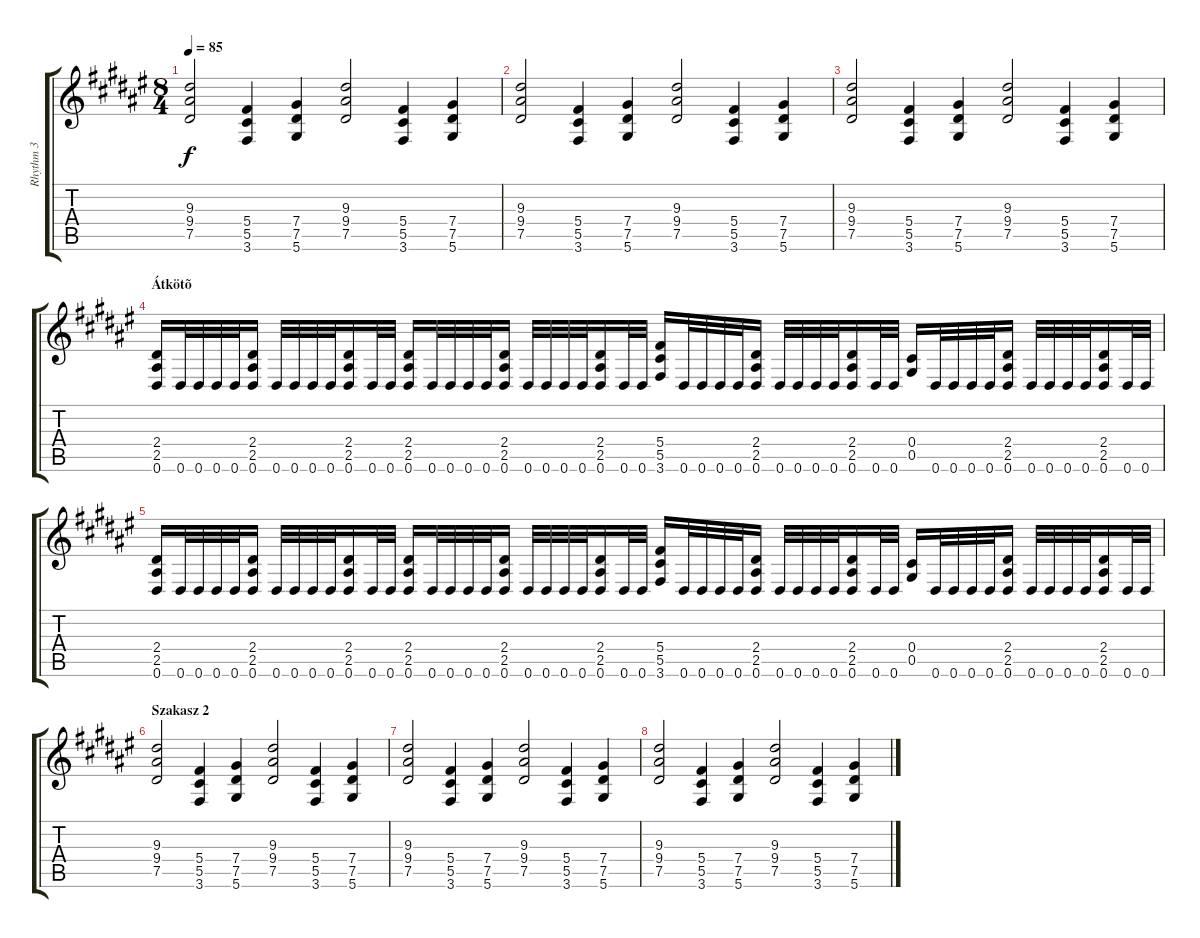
\track ("Rhythm 3" "Rhythm 3") {instrument distortionguitar}
\staff {score tabs}
\tuning (Eb4 Bb3 Gb3 Db3 Ab2 Eb2) {hide}
\ts (8 4)
\tempo 85
\clef g2
\ks d#minor
(9.3 9.4 7.5).2{dy f} (5.4 5.5 3.6).4 (7.4 7.5 5.6).4 (9.3 9.4 7.5).2 (5.4 5.5 3.6).4 (7.4 7.5 5.6).4 |
(9.3 9.4 7.5).2 (5.4 5.5 3.6).4 (7.4 7.5 5.6).4 (9.3 9.4 7.5).2 (5.4 5.5 3.6).4 (7.4 7.5 5.6).4 |
(9.3 9.4 7.5).2 (5.4 5.5 3.6).4 (7.4 7.5 5.6).4 (9.3 9.4 7.5).2 (5.4 5.5 3.6).4 (7.4 7.5 5.6).4 |
\section ("" "Átkötõ")
(2.4 2.5 0.6).16 0.6.32 0.6.32 0.6.32 0.6.32 (2.4 2.5 0.6).16 0.6.32 0.6.32 0.6.32 0.6.32 (2.4 2.5 0.6).16 0.6.32 0.6.32 (2.4 2.5 0.6).16 0.6.32 0.6.32 0.6.32 0.6.32 (2.4 2.5 0.6).16 0.6.32 0.6.32 0.6.32 0.6.32 (2.4 2.5 0.6).16 0.6.32 0.6.32 (5.4 5.5 3.6).16 0.6.32 0.6.32 0.6.32 0.6.32 (2.4 2.5 0.6).16 0.6.32 0.6.32 0.6.32 0.6.32 (2.4 2.5 0.6).16 0.6.32 0.6.32 (0.4 0.5).16 0.6.32 0.6.32 0.6.32 0.6.32 (2.4 2.5 0.6).16 0.6.32 0.6.32 0.6.32 0.6.32 (2.4 2.5 0.6).16 0.6.32 0.6.32 |
(2.4 2.5 0.6).16 0.6.32 0.6.32 0.6.32 0.6.32 (2.4 2.5 0.6).16 0.6.32 0.6.32 0.6.32 0.6.32 (2.4 2.5 0.6).16 0.6.32 0.6.32 (2.4 2.5 0.6).16 0.6.32 0.6.32 0.6.32 0.6.32 (2.4 2.5 0.6).16 0.6.32 0.6.32 0.6.32 0.6.32 (2.4 2.5 0.6).16 0.6.32 0.6.32 (5.4 5.5 3.6).16 0.6.32 0.6.32 0.6.32 0.6.32 (2.4 2.5 0.6).16 0.6.32 0.6.32 0.6.32 0.6.32 (2.4 2.5 0.6).16 0.6.32 0.6.32 (0.4 0.5).16 0.6.32 0.6.32 0.6.32 0.6.32 (2.4 2.5 0.6).16 0.6.32 0.6.32 0.6.32 0.6.32 (2.4 2.5 0.6).16 0.6.32 0.6.32 |
\section ("" "Szakasz 2")
(9.3 9.4 7.5).2 (5.4 5.5 3.6).4 (7.4 7.5 5.6).4 (9.3 9.4 7.5).2 (5.4 5.5 3.6).4 (7.4 7.5 5.6).4 |
(9.3 9.4 7.5).2 (5.4 5.5 3.6).4 (7.4 7.5 5.6).4 (9.3 9.4 7.5).2 (5.4 5.5 3.6).4 (7.4 7.5 5.6).4 |
(9.3 9.4 7.5).2 (5.4 5.5 3.6).4 (7.4 7.5 5.6).4 (9.3 9.4 7.5).2 (5.4 5.5 3.6).4 (7.4 7.5 5.6).4
